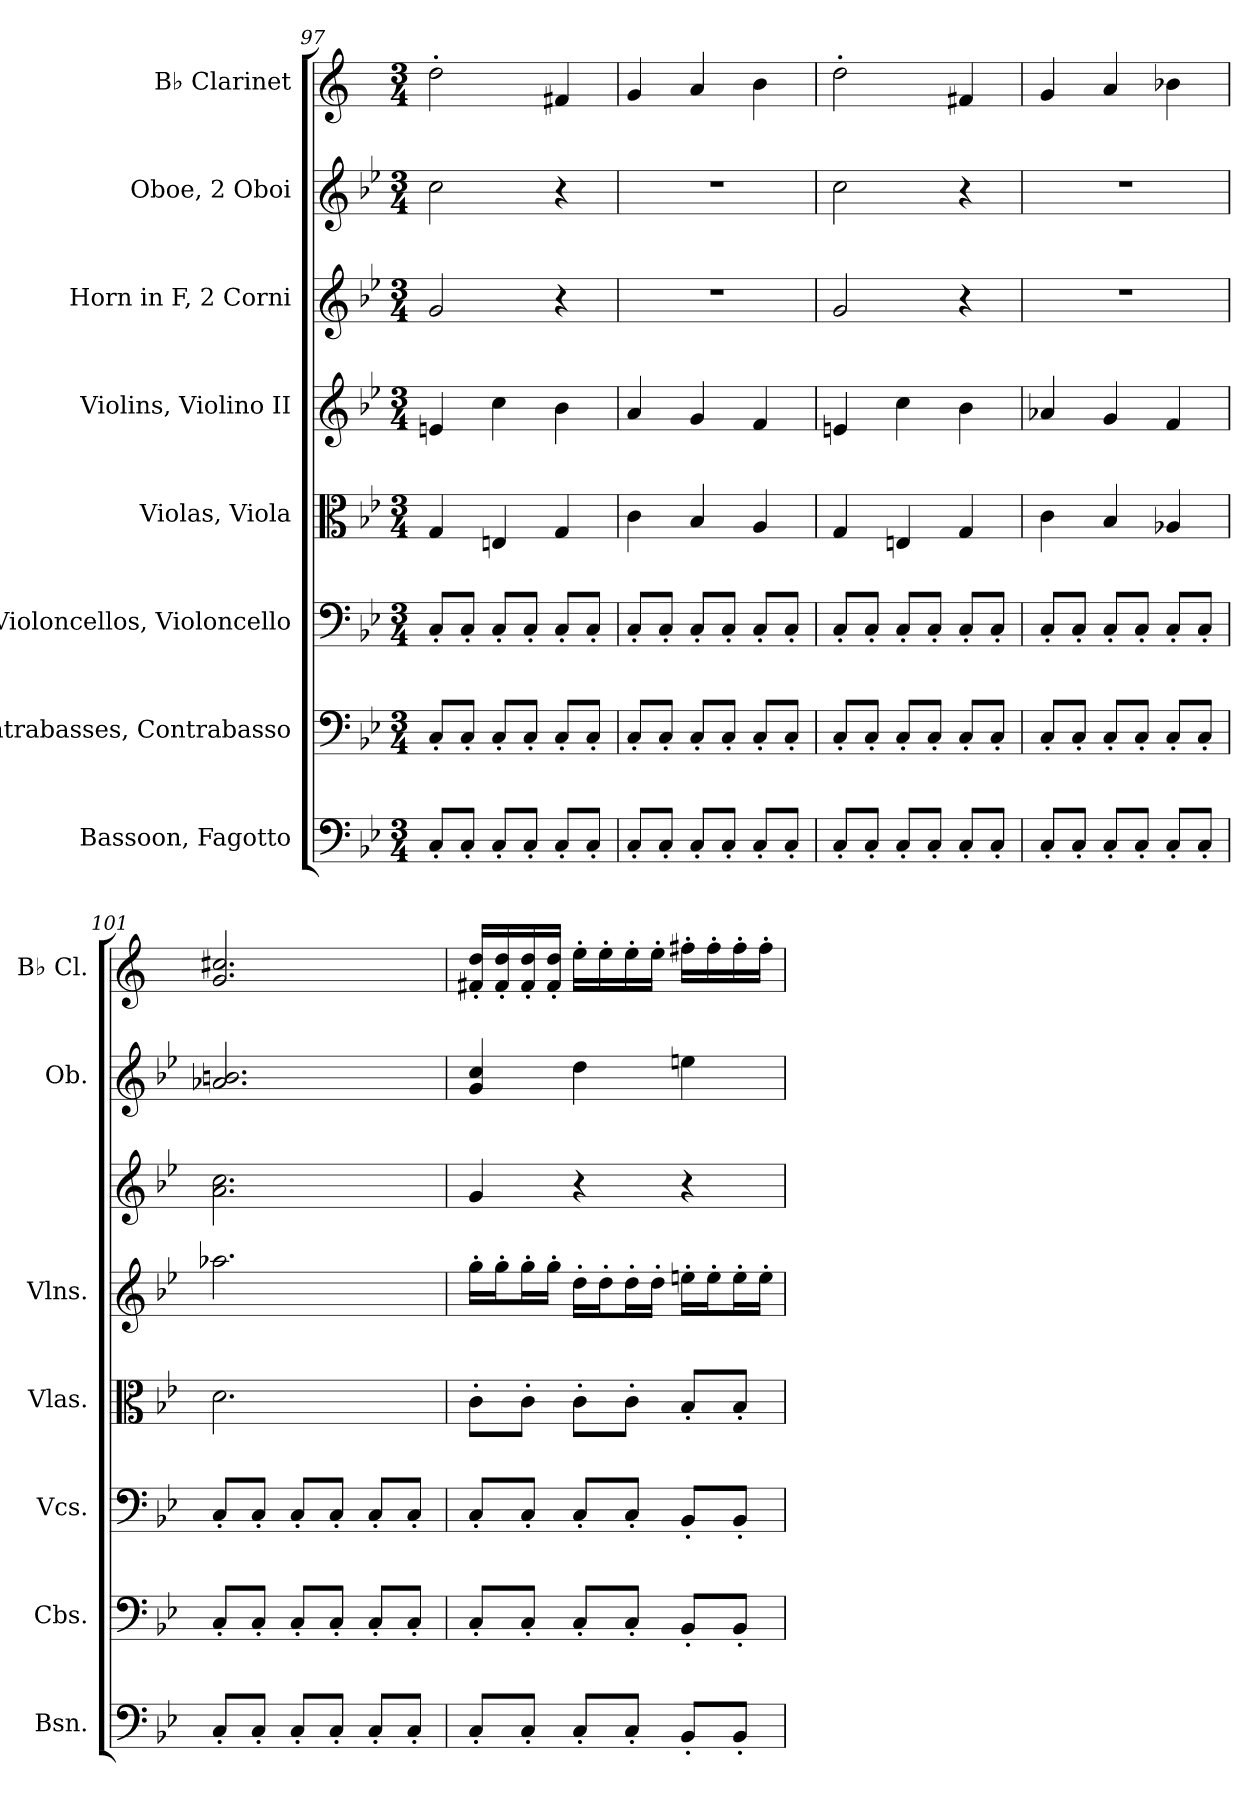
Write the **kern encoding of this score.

**kern	**kern	**kern	**kern	**kern	**kern	**kern	**kern
*part8	*part7	*part6	*part5	*part4	*part3	*part2	*part1
*staff8	*staff7	*staff6	*staff5	*staff4	*staff3	*staff2	*staff1
*I"Bassoon, Fagotto	*I"Contrabasses, Contrabasso	*I"Violoncellos, Violoncello	*I"Violas, Viola	*I"Violins, Violino II	*I"Horn in F, 2 Corni	*I"Oboe, 2 Oboi	*I"B♭ Clarinet
*I'Bsn.	*I'Cbs.	*I'Vcs.	*I'Vlas.	*I'Vlns.	*	*I'Ob.	*I'B♭ Cl.
*clefF4	*clefF4	*clefF4	*clefC3	*clefG2	*clefG2	*clefG2	*clefG2
*	*ITrd7c12	*	*	*	*ITrd4c7	*	*ITrd1c2
*k[b-e-]	*k[b-e-]	*k[b-e-]	*k[b-e-]	*k[b-e-]	*k[b-e-a-]	*k[b-e-]	*k[b-e-]
*M3/4	*M3/4	*M3/4	*M3/4	*M3/4	*M3/4	*M3/4	*M3/4
=97	=97	=97	=97	=97	=97	=97	=97
8C'/L	8CC'/L	8C'/L	4G/	4en/	2c/	2cc\	2cc'\
8C'/J	8CC'/J	8C'/J	.	.	.	.	.
8C'/L	8CC'/L	8C'/L	4En/	4cc\	.	.	.
8C'/J	8CC'/J	8C'/J	.	.	.	.	.
8C'/L	8CC'/L	8C'/L	4G/	4b-\	4r	4r	4en/
8C'/J	8CC'/J	8C'/J	.	.	.	.	.
=98	=98	=98	=98	=98	=98	=98	=98
8C'/L	8CC'/L	8C'/L	4c\	4a/	2.r	2.r	4f/
8C'/J	8CC'/J	8C'/J	.	.	.	.	.
8C'/L	8CC'/L	8C'/L	4B-/	4g/	.	.	4g/
8C'/J	8CC'/J	8C'/J	.	.	.	.	.
8C'/L	8CC'/L	8C'/L	4A/	4f/	.	.	4a\
8C'/J	8CC'/J	8C'/J	.	.	.	.	.
=99	=99	=99	=99	=99	=99	=99	=99
8C'/L	8CC'/L	8C'/L	4G/	4en/	2c/	2cc\	2cc'\
8C'/J	8CC'/J	8C'/J	.	.	.	.	.
8C'/L	8CC'/L	8C'/L	4En/	4cc\	.	.	.
8C'/J	8CC'/J	8C'/J	.	.	.	.	.
8C'/L	8CC'/L	8C'/L	4G/	4b-\	4r	4r	4en/
8C'/J	8CC'/J	8C'/J	.	.	.	.	.
=100	=100	=100	=100	=100	=100	=100	=100
8C'/L	8CC'/L	8C'/L	4c\	4a-X/	2.r	2.r	4f/
8C'/J	8CC'/J	8C'/J	.	.	.	.	.
8C'/L	8CC'/L	8C'/L	4B-/	4g/	.	.	4g/
8C'/J	8CC'/J	8C'/J	.	.	.	.	.
8C'/L	8CC'/L	8C'/L	4A-X/	4f/	.	.	4a-X\
8C'/J	8CC'/J	8C'/J	.	.	.	.	.
=101	=101	=101	=101	=101	=101	=101	=101
8C'/L	8CC'/L	8C'/L	2.d\	2.aa-X\	2.d\ 2.f\	2.a-X/ 2.bn/	2.f/ 2.bn/
8C'/J	8CC'/J	8C'/J	.	.	.	.	.
8C'/L	8CC'/L	8C'/L	.	.	.	.	.
8C'/J	8CC'/J	8C'/J	.	.	.	.	.
8C'/L	8CC'/L	8C'/L	.	.	.	.	.
8C'/J	8CC'/J	8C'/J	.	.	.	.	.
=102	=102	=102	=102	=102	=102	=102	=102
8C'/L	8CC'/L	8C'/L	8c'\L	16gg'\LL	4c/	4g/ 4cc/	16en/' 16cc/'LL
.	.	.	.	16gg'\J	.	.	16e/' 16cc/'
8C'/J	8CC'/J	8C'/J	8c'\J	16gg'\L	.	.	16e/' 16cc/'
.	.	.	.	16gg'\JJ	.	.	16e/' 16cc/'JJ
8C'/L	8CC'/L	8C'/L	8c'\L	16dd'\LL	4r	4dd\	16dd'\LL
.	.	.	.	16dd'\J	.	.	16dd'\
8C'/J	8CC'/J	8C'/J	8c'\J	16dd'\L	.	.	16dd'\
.	.	.	.	16dd'\JJ	.	.	16dd'\JJ
8BB-'/L	8BBB-'/L	8BB-'/L	8B-'/L	16een'\LL	4r	4een\	16een'\LL
.	.	.	.	16ee'\J	.	.	16ee'\
8BB-'/J	8BBB-'/J	8BB-'/J	8B-'/J	16ee'\L	.	.	16ee'\
.	.	.	.	16ee'\JJ	.	.	16ee'\JJ
=	=	=	=	=	=	=	=
*-	*-	*-	*-	*-	*-	*-	*-
